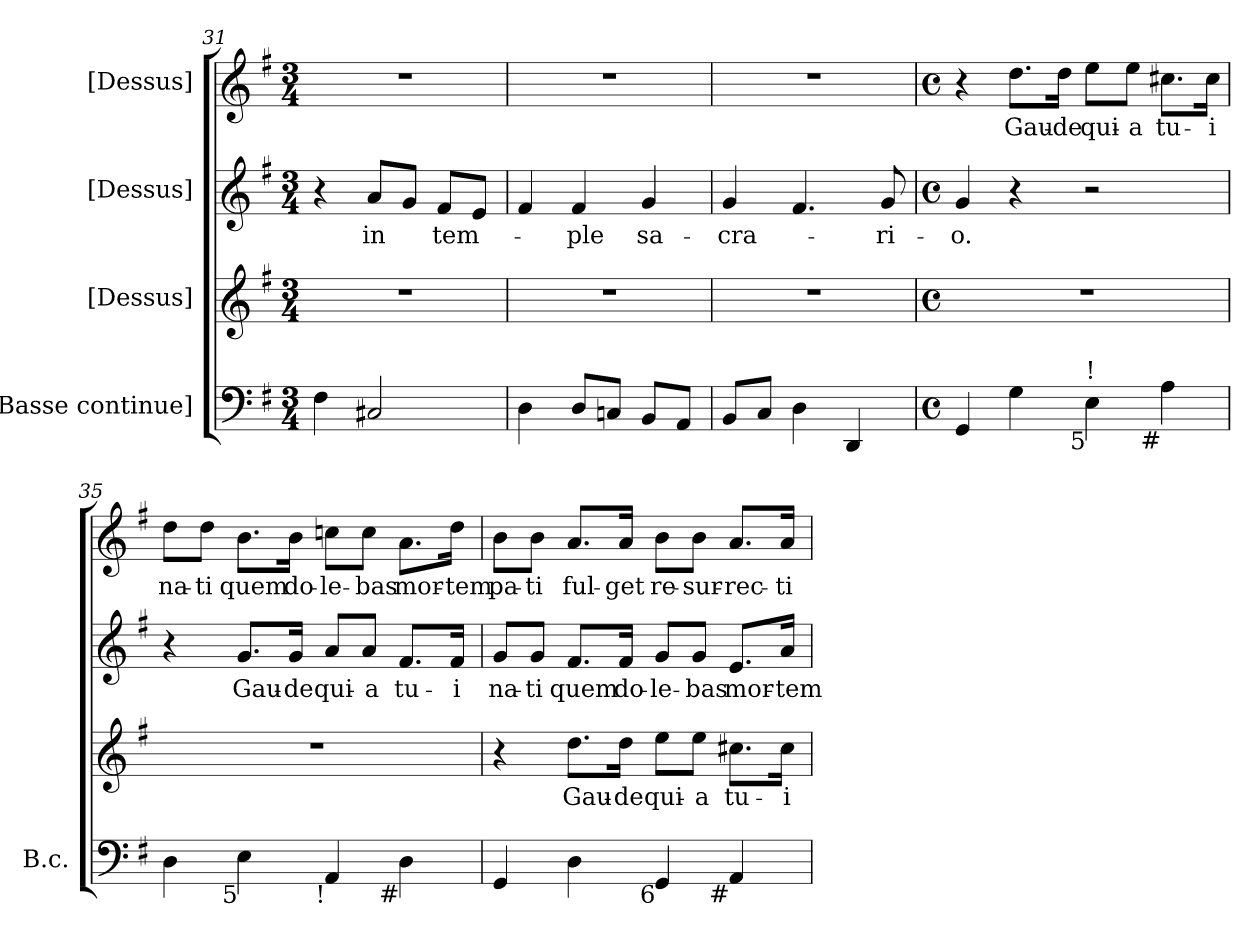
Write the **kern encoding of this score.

**kern	**kern	**text	**kern	**text	**kern	**text
*part4	*part3	*part3	*part2	*part2	*part1	*part1
*staff4	*staff3	*staff3	*staff2	*staff2	*staff1	*staff1
*I"[Basse continue]	*I"[Dessus]	*	*I"[Dessus]	*	*I"[Dessus]	*
*I'B.c.	*	*	*	*	*	*
*clefF4	*clefG2	*	*clefG2	*	*clefG2	*
*k[f#]	*k[f#]	*	*k[f#]	*	*k[f#]	*
*G:	*G:	*	*G:	*	*G:	*
*M3/4	*M3/4	*	*M3/4	*	*M3/4	*
=31	=31	=31	=31	=31	=31	=31
!	!LO:N:vis=1	!	!	!	!LO:N:vis=1	!
4F#i\	2.r	.	4r	.	2.r	.
!	!	!	!	!LO:LY:b:color=#000000	!	!
2C#Xi/	.	.	8ai/L	in	.	.
.	.	.	8gi/J	.	.	.
!	!	!	!	!LO:LY:b:color=#000000	!	!
.	.	.	8f#i/L	tem-	.	.
.	.	.	8ei/J	.	.	.
!!LO:LB:g=z
=32	=32	=32	=32	=32	=32	=32
!	!LO:N:vis=1	!	!	!	!LO:N:vis=1	!
4Di\	2.r	.	4f#i/	.	2.r	.
!	!	!	!	!LO:LY:b:color=#000000	!	!
8Di/L	.	.	4f#i/	-ple	.	.
8Cni/J	.	.	.	.	.	.
!	!	!	!	!LO:LY:b:color=#000000	!	!
8BBi/L	.	.	4gi/	sa-	.	.
8AAi/J	.	.	.	.	.	.
=33	=33	=33	=33	=33	=33	=33
!	!LO:N:vis=1	!	!	!	!	!
!	!	!	!	!LO:LY:b:color=#000000	!LO:N:vis=1	!
8BBi/L	2.r	.	4gi/	-cra-	2.r	.
8Ci/J	.	.	.	.	.	.
4Di\	.	.	4.f#i/	.	.	.
4DDi/	.	.	.	.	.	.
!	!	!	!	!LO:LY:b:color=#000000	!	!
.	.	.	8gi/	-ri-	.	.
=34	=34	=34	=34	=34	=34	=34
*M4/4	*M4/4	*	*M4/4	*	*M4/4	*
*met(c)	*met(c)	*	*met(c)	*	*met(c)	*
!	!	!	!	!LO:LY:b:color=#000000	!	!
4GGi/	1r	.	4gi/	-o.	4r	.
!	!	!	!	!	!	!LO:LY:b:color=#000000
4Gi\	.	.	4r	.	8.ddi\L	Gau-
!	!	!	!	!	!	!LO:LY:b:color=#000000
.	.	.	.	.	16ddi\Jk	-de
!LO:TX:b:rj:t=5	!	!	!	!	!	!
!LO:TX:t=!	!	!	!	!	!	!
!	!	!	!	!	!	!LO:LY:b:color=#000000
4Ei\	.	.	2r	.	8eei\L	qui-
!	!	!	!	!	!	!LO:LY:b:color=#000000
.	.	.	.	.	8eei\J	-a
!LO:TX:b:rj:t=#	!	!	!	!	!	!
!	!	!	!	!	!	!LO:LY:b:color=#000000
4Ai\	.	.	.	.	8.cc#Xi\L	tu-
!	!	!	!	!	!	!LO:LY:b:color=#000000
.	.	.	.	.	16cc#i\Jk	-i
=35	=35	=35	=35	=35	=35	=35
!	!	!	!	!	!	!LO:LY:b:color=#000000
4Di\	1r	.	4r	.	8ddi\L	na-
!	!	!	!	!	!	!LO:LY:b:color=#000000
.	.	.	.	.	8ddi\J	-ti
!	!	!	!	!LO:LY:b:color=#000000	!	!
!LO:TX:b:rj:t=5	!	!	!	!	!	!
!	!	!	!	!	!	!LO:LY:b:color=#000000
4Ei\	.	.	8.gi/L	Gau-	8.bi\L	quem
!	!	!	!	!LO:LY:b:color=#000000	!	!
!	!	!	!	!	!	!LO:LY:b:color=#000000
.	.	.	16gi/Jk	-de	16bi\Jk	do-
!	!	!	!	!LO:LY:b:color=#000000	!	!
!LO:TX:b:rj:t=!	!	!	!	!	!	!
!	!	!	!	!	!	!LO:LY:b:color=#000000
4AAi/	.	.	8ai/L	qui-	8ccni\L	-le-
!	!	!	!	!LO:LY:b:color=#000000	!	!
!	!	!	!	!	!	!LO:LY:b:color=#000000
.	.	.	8ai/J	-a	8cci\J	-bas
!	!	!	!	!LO:LY:b:color=#000000	!	!
!LO:TX:b:rj:t=#	!	!	!	!	!	!
!	!	!	!	!	!	!LO:LY:b:color=#000000
4Di\	.	.	8.f#i/L	tu-	8.ai\L	mor-
!	!	!	!	!LO:LY:b:color=#000000	!	!
!	!	!	!	!	!	!LO:LY:b:color=#000000
.	.	.	16f#i/Jk	-i	16ddi\Jk	-tem
!!LO:LB:g=z
=36	=36	=36	=36	=36	=36	=36
!	!	!	!	!LO:LY:b:color=#000000	!	!
!	!	!	!	!	!	!LO:LY:b:color=#000000
4GGi/	4r	.	8gi/L	na-	8bi\L	pa-
!	!	!	!	!LO:LY:b:color=#000000	!	!
!	!	!	!	!	!	!LO:LY:b:color=#000000
.	.	.	8gi/J	-ti	8bi\J	-ti
!	!	!LO:LY:b:color=#000000	!	!	!	!
!	!	!	!	!LO:LY:b:color=#000000	!	!
!	!	!	!	!	!	!LO:LY:b:color=#000000
4Di\	8.ddi\L	Gau-	8.f#i/L	quem	8.ai/L	ful-
!	!	!LO:LY:b:color=#000000	!	!	!	!
!	!	!	!	!LO:LY:b:color=#000000	!	!
!	!	!	!	!	!	!LO:LY:b:color=#000000
.	16ddi\Jk	-de	16f#i/Jk	do-	16ai/Jk	-get
!	!	!LO:LY:b:color=#000000	!	!	!	!
!	!	!	!	!LO:LY:b:color=#000000	!	!
!LO:TX:b:rj:t=6	!	!	!	!	!	!
!	!	!	!	!	!	!LO:LY:b:color=#000000
4GGi/	8eei\L	qui-	8gi/L	-le-	8bi\L	re-
!	!	!LO:LY:b:color=#000000	!	!	!	!
!	!	!	!	!LO:LY:b:color=#000000	!	!
!	!	!	!	!	!	!LO:LY:b:color=#000000
.	8eei\J	-a	8gi/J	-bas	8bi\J	-sur-
!	!	!LO:LY:b:color=#000000	!	!	!	!
!	!	!	!	!LO:LY:b:color=#000000	!	!
!LO:TX:b:rj:t=#	!	!	!	!	!	!
!	!	!	!	!	!	!LO:LY:b:color=#000000
4AAi/	8.cc#Xi\L	tu-	8.ei/L	mor-	8.ai/L	-rec-
!	!	!LO:LY:b:color=#000000	!	!	!	!
!	!	!	!	!LO:LY:b:color=#000000	!	!
!	!	!	!	!	!	!LO:LY:b:color=#000000
.	16cc#i\Jk	-i	16ai/Jk	-tem	16ai/Jk	-ti-
=	=	=	=	=	=	=
*-	*-	*-	*-	*-	*-	*-
